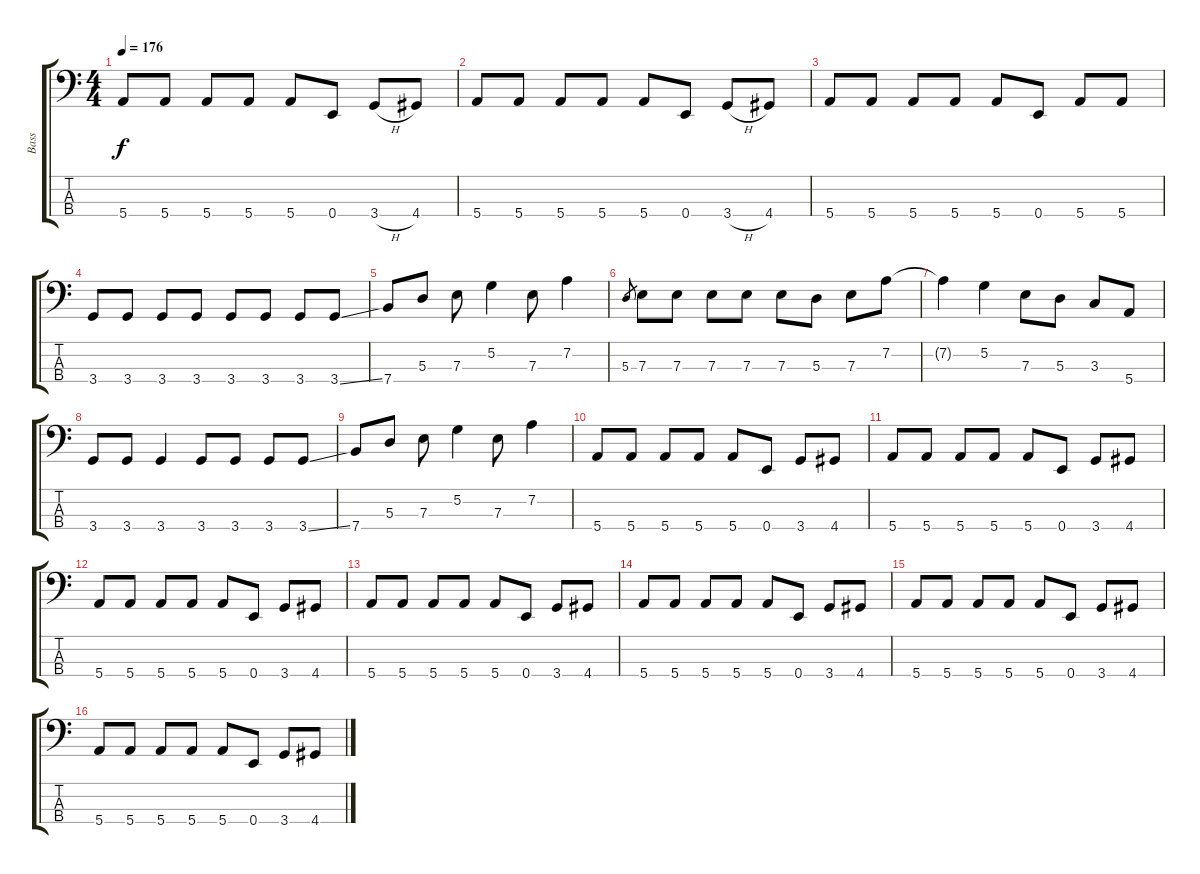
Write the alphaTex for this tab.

\track ("Bass" "Bass") {instrument electricbassfinger}
\staff {score tabs}
\tuning (G2 D2 A1 E1) {hide}
\ts (4 4)
\tempo 176
\clef f4
\ks c
5.4.8{dy f} 5.4.8 5.4.8 5.4.8 5.4.8 0.4.8 3.4{h}.8 4.4.8 |
5.4.8 5.4.8 5.4.8 5.4.8 5.4.8 0.4.8 3.4{h}.8 4.4.8 |
5.4.8 5.4.8 5.4.8 5.4.8 5.4.8 0.4.8 5.4.8 5.4.8 |
3.4.8 3.4.8 3.4.8 3.4.8 3.4.8 3.4.8 3.4.8 3.4{ss}.8 |
7.4.8 5.3.8 7.3.8 5.2.4 7.3.8 7.2.4 |
5.3.8{gr} 7.3.8 7.3.8 7.3.8 7.3.8 7.3.8 5.3.8 7.3.8 7.2.8 |
7.2{t}.4 5.2.4 7.3.8 5.3.8 3.3.8 5.4.8 |
3.4.8 3.4.8 3.4.4 3.4.8 3.4.8 3.4.8 3.4{ss}.8 |
7.4.8 5.3.8 7.3.8 5.2.4 7.3.8 7.2.4 |
5.4.8 5.4.8 5.4.8 5.4.8 5.4.8 0.4.8 3.4.8 4.4.8 |
5.4.8 5.4.8 5.4.8 5.4.8 5.4.8 0.4.8 3.4.8 4.4.8 |
5.4.8 5.4.8 5.4.8 5.4.8 5.4.8 0.4.8 3.4.8 4.4.8 |
5.4.8 5.4.8 5.4.8 5.4.8 5.4.8 0.4.8 3.4.8 4.4.8 |
5.4.8 5.4.8 5.4.8 5.4.8 5.4.8 0.4.8 3.4.8 4.4.8 |
5.4.8 5.4.8 5.4.8 5.4.8 5.4.8 0.4.8 3.4.8 4.4.8 |
5.4.8 5.4.8 5.4.8 5.4.8 5.4.8 0.4.8 3.4.8 4.4.8
